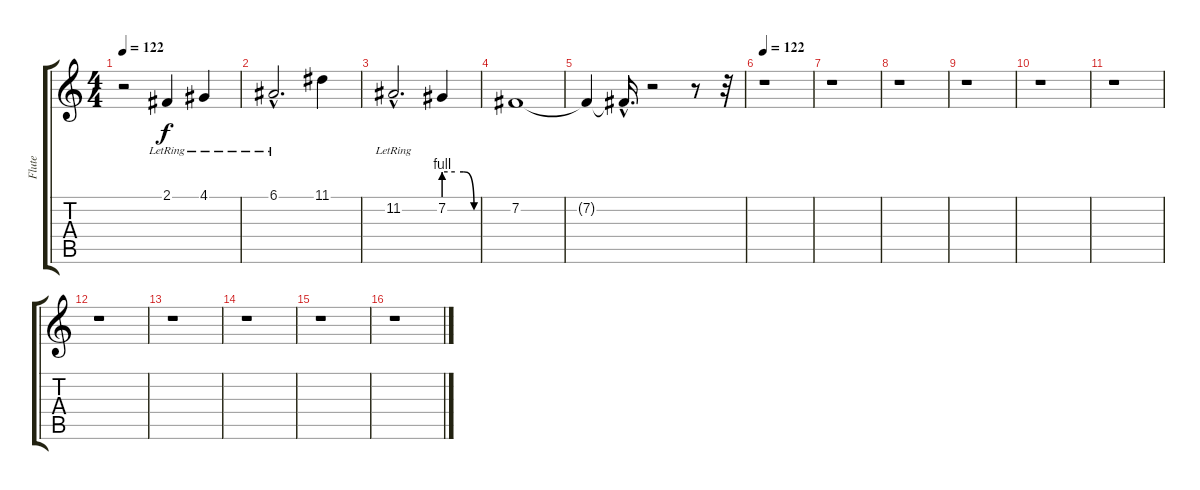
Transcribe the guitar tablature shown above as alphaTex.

\track ("Flute" "Flute") {instrument panflute}
\staff {score tabs}
\tuning (E4 B3 G3 D3 A2 E2) {hide}
\ts (4 4)
\tempo 122
\tempo 84
\tempo 122
\clef g2
\ks c
r.2{dy f instrument panflute} 2.1{lr}.4 4.1{lr}.4 |
6.1{hac lr}.2{d} 11.1.4 |
11.2{hac lr}.2{d} 7.2{be (custom 0 4 20 4 36 4 55 0 60 0)}.4 |
7.2.1 |
7.2{t}.4{volume 2} 7.2{hac t}.16{d} r.2 r.8 r.32 |
\tempo 122
r.1 |
r.1 |
r.1 |
r.1 |
r.1 |
r.1 |
r.1 |
r.1 |
r.1 |
r.1 |
r.1
